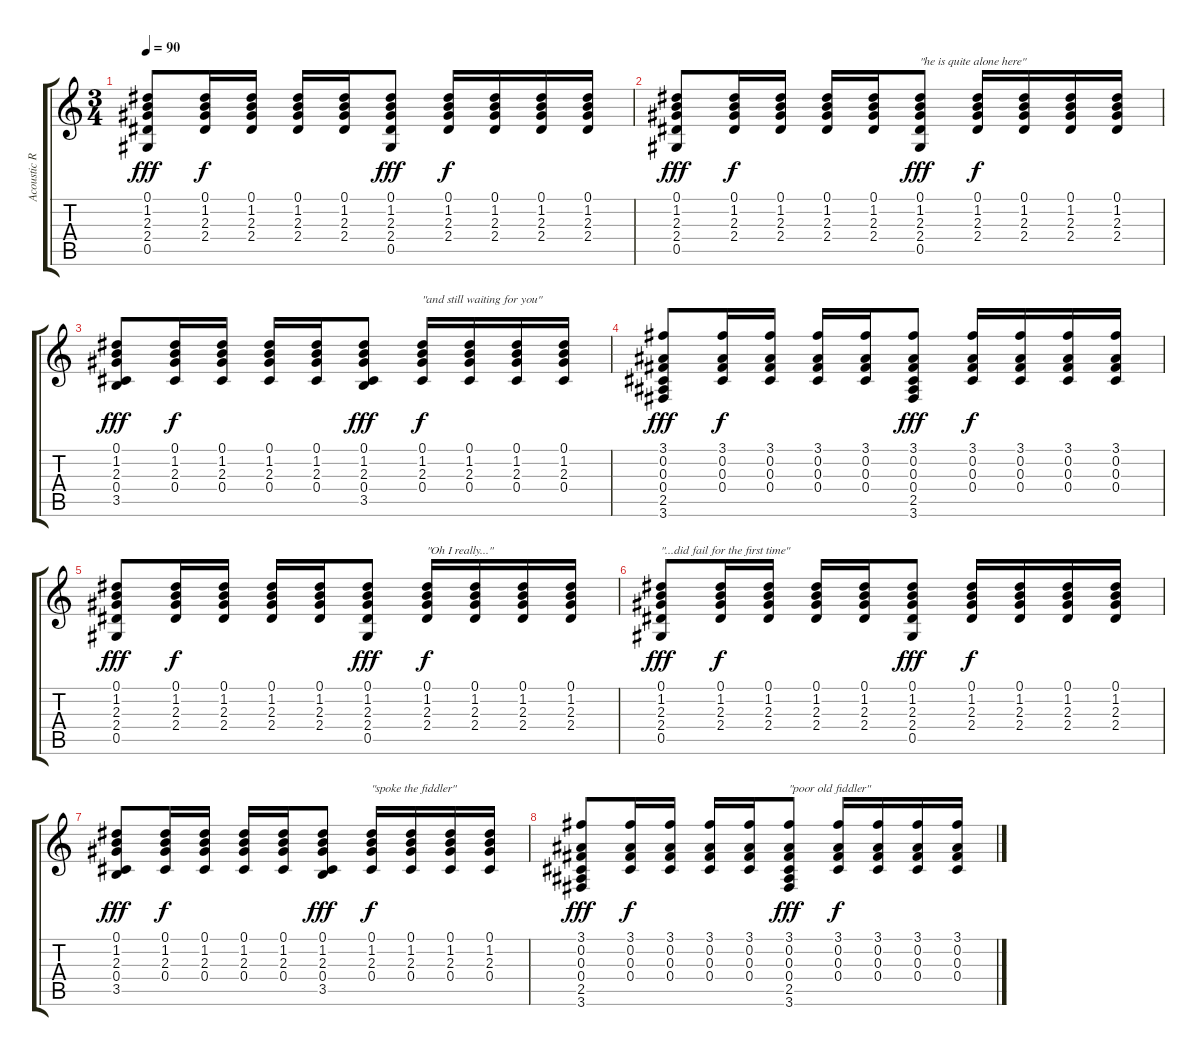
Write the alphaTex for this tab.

\track ("Acoustic Rythmic Guitar" "Acoustic R") {instrument acousticguitarnylon}
\staff {score tabs}
\tuning (Eb4 Bb3 Gb3 Db3 Ab2 Eb2) {hide}
\ts (3 4)
\tempo 90
\clef g2
\ks c
(0.1 1.2 2.3 2.4 0.5).8{dy fff} (0.1 1.2 2.3 2.4).16{dy f} (0.1 1.2 2.3 2.4).16 (0.1 1.2 2.3 2.4).16 (0.1 1.2 2.3 2.4).16 (0.1 1.2 2.3 2.4 0.5).8{dy fff} (0.1 1.2 2.3 2.4).16{dy f} (0.1 1.2 2.3 2.4).16 (0.1 1.2 2.3 2.4).16 (0.1 1.2 2.3 2.4).16 |
(0.1 1.2 2.3 2.4 0.5).8{dy fff} (0.1 1.2 2.3 2.4).16{dy f} (0.1 1.2 2.3 2.4).16 (0.1 1.2 2.3 2.4).16 (0.1 1.2 2.3 2.4).16 (0.1 1.2 2.3 2.4 0.5).8{txt "\"he is quite alone here\"" dy fff} (0.1 1.2 2.3 2.4).16{dy f} (0.1 1.2 2.3 2.4).16 (0.1 1.2 2.3 2.4).16 (0.1 1.2 2.3 2.4).16 |
(0.1 1.2 2.3 0.4 3.5).8{dy fff} (0.1 1.2 2.3 0.4).16{dy f} (0.1 1.2 2.3 0.4).16 (0.1 1.2 2.3 0.4).16 (0.1 1.2 2.3 0.4).16 (0.1 1.2 2.3 0.4 3.5).8{dy fff} (0.1 1.2 2.3 0.4).16{txt "\"and still waiting for you\"" dy f} (0.1 1.2 2.3 0.4).16 (0.1 1.2 2.3 0.4).16 (0.1 1.2 2.3 0.4).16 |
(3.1 0.2 0.3 0.4 2.5 3.6).8{dy fff} (3.1 0.2 0.3 0.4).16{dy f} (3.1 0.2 0.3 0.4).16 (3.1 0.2 0.3 0.4).16 (3.1 0.2 0.3 0.4).16 (3.1 0.2 0.3 0.4 2.5 3.6).8{dy fff} (3.1 0.2 0.3 0.4).16{dy f} (3.1 0.2 0.3 0.4).16 (3.1 0.2 0.3 0.4).16 (3.1 0.2 0.3 0.4).16 |
(0.1 1.2 2.3 2.4 0.5).8{dy fff} (0.1 1.2 2.3 2.4).16{dy f} (0.1 1.2 2.3 2.4).16 (0.1 1.2 2.3 2.4).16 (0.1 1.2 2.3 2.4).16 (0.1 1.2 2.3 2.4 0.5).8{dy fff} (0.1 1.2 2.3 2.4).16{txt "\"Oh I really...\"" dy f} (0.1 1.2 2.3 2.4).16 (0.1 1.2 2.3 2.4).16 (0.1 1.2 2.3 2.4).16 |
(0.1 1.2 2.3 2.4 0.5).8{txt "\"...did fail for the first time\"" dy fff} (0.1 1.2 2.3 2.4).16{dy f} (0.1 1.2 2.3 2.4).16 (0.1 1.2 2.3 2.4).16 (0.1 1.2 2.3 2.4).16 (0.1 1.2 2.3 2.4 0.5).8{dy fff} (0.1 1.2 2.3 2.4).16{dy f} (0.1 1.2 2.3 2.4).16 (0.1 1.2 2.3 2.4).16 (0.1 1.2 2.3 2.4).16 |
(0.1 1.2 2.3 0.4 3.5).8{dy fff} (0.1 1.2 2.3 0.4).16{dy f} (0.1 1.2 2.3 0.4).16 (0.1 1.2 2.3 0.4).16 (0.1 1.2 2.3 0.4).16 (0.1 1.2 2.3 0.4 3.5).8{dy fff} (0.1 1.2 2.3 0.4).16{txt "\"spoke the fiddler\"" dy f} (0.1 1.2 2.3 0.4).16 (0.1 1.2 2.3 0.4).16 (0.1 1.2 2.3 0.4).16 |
(3.1 0.2 0.3 0.4 2.5 3.6).8{dy fff} (3.1 0.2 0.3 0.4).16{dy f} (3.1 0.2 0.3 0.4).16 (3.1 0.2 0.3 0.4).16 (3.1 0.2 0.3 0.4).16 (3.1 0.2 0.3 0.4 2.5 3.6).8{txt "\"poor old fiddler\"" dy fff} (3.1 0.2 0.3 0.4).16{dy f} (3.1 0.2 0.3 0.4).16 (3.1 0.2 0.3 0.4).16 (3.1 0.2 0.3 0.4).16
